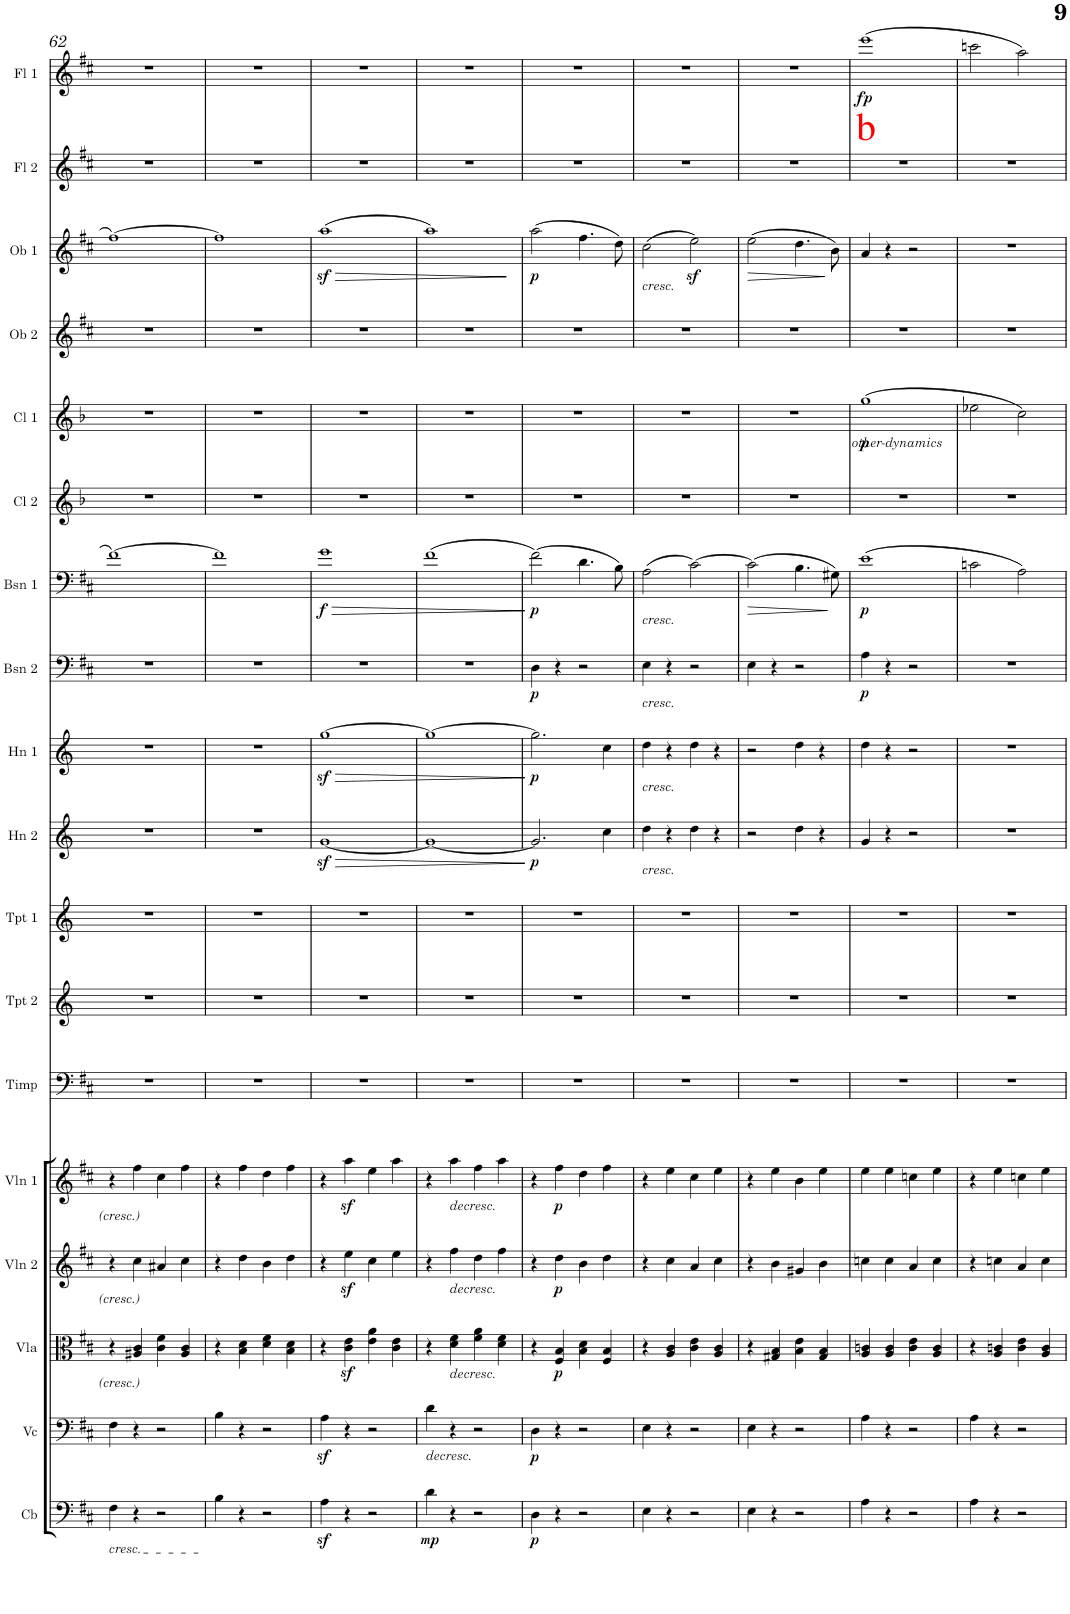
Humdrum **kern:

**kern	**dynam	**kern	**dynam	**kern	**dynam	**kern	**dynam	**kern	**dynam	**kern	**kern	**kern	**kern	**dynam	**kern	**dynam	**kern	**dynam	**kern	**dynam	**kern	**kern	**dynam	**kern	**kern	**dynam	**kern	**kern	**text	**dynam
*part18	*part18	*part17	*part17	*part16	*part16	*part15	*part15	*part14	*part14	*part13	*part12	*part11	*part10	*part10	*part9	*part9	*part8	*part8	*part7	*part7	*part6	*part5	*part5	*part4	*part3	*part3	*part2	*part1	*part1	*part1
*staff18	*staff18	*staff17	*staff17	*staff16	*staff16	*staff15	*staff15	*staff14	*staff14	*staff13	*staff12	*staff11	*staff10	*staff10	*staff9	*staff9	*staff8	*staff8	*staff7	*staff7	*staff6	*staff5	*staff5	*staff4	*staff3	*staff3	*staff2	*staff1	*staff1	*staff1
*I"Contrabass	*	*I"Violoncello	*	*I"Viola	*	*I"Violin 2	*	*I"Violin 1	*	*I"Timpani	*I"D Trumpet 2	*I"D Trumpet 1	*I"D Horn 2	*	*I"D Horn 1	*	*I"Bassoon 2	*	*I"Bassoon 1	*	*I"A Clarinet 2	*I"A Clarinet 1	*	*I"Oboe 2	*I"Oboe 1	*	*I"Flute 2	*I"Flute 1	*	*
*I'Cb	*	*I'Vc	*	*I'Vla	*	*I'Vln 2	*	*I'Vln 1	*	*I'Timp	*I'Tpt 2	*I'Tpt 1	*I'Hn 2	*	*I'Hn 1	*	*I'Bsn 2	*	*I'Bsn 1	*	*I'Cl 2	*I'Cl 1	*	*I'Ob 2	*I'Ob 1	*	*I'Fl 2	*I'Fl 1	*	*
!!LO:PB:g=z
*clefF4	*	*clefF4	*	*clefC3	*	*clefG2	*	*clefG2	*	*clefF4	*clefG2	*clefG2	*clefG2	*	*clefG2	*	*clefF4	*	*clefF4	*	*clefG2	*clefG2	*	*clefG2	*clefG2	*	*clefG2	*clefG2	*	*
*Trd7c12	*	*	*	*	*	*	*	*	*	*	*Trd-1c-2	*Trd-1c-2	*Trd6c10	*	*Trd6c10	*	*	*	*	*	*Trd2c3	*Trd2c3	*	*	*	*	*	*	*	*
*k[f#c#]	*	*k[f#c#]	*	*k[f#c#]	*	*k[f#c#]	*	*k[f#c#]	*	*k[f#c#]	*k[]	*k[]	*k[]	*	*k[]	*	*k[f#c#]	*	*k[f#c#]	*	*k[b-]	*k[b-]	*	*k[f#c#]	*k[f#c#]	*	*k[f#c#]	*k[f#c#]	*	*
*M2/2	*	*M2/2	*	*M2/2	*	*M2/2	*	*M2/2	*	*M2/2	*M2/2	*M2/2	*M2/2	*	*M2/2	*	*M2/2	*	*M2/2	*	*M2/2	*M2/2	*	*M2/2	*M2/2	*	*M2/2	*M2/2	*	*
*met(c|)	*	*met(c|)	*	*met(c|)	*	*met(c|)	*	*met(c|)	*	*met(c|)	*met(c|)	*met(c|)	*met(c|)	*	*met(c|)	*	*met(c|)	*	*met(c|)	*	*met(c|)	*met(c|)	*	*met(c|)	*met(c|)	*	*met(c|)	*met(c|)	*	*
=62	=62	=62	=62	=62	=62	=62	=62	=62	=62	=62	=62	=62	=62	=62	=62	=62	=62	=62	=62	=62	=62	=62	=62	=62	=62	=62	=62	=62	=62	=62
!LO:TX:b:i:t=cresc.	!	!	!	!	!	!	!	!	!	!	!	!	!	!	!	!	!	!	!	!	!	!	!	!	!	!	!	!	!	!
4F#\	.	4F#\	.	4r	.	4r	.	4r	.	1r	1r	1r	1r	.	1r	.	1r	.	[1f#	.	1r	1r	.	1r	[1ff#	.	1r	1r	.	.
4r	.	4r	.	4A#X/ 4c#/	.	4cc#\	.	4ff#\	.	.	.	.	.	.	.	.	.	.	.	.	.	.	.	.	.	.	.	.	.	.
2r	.	2r	.	4c#\ 4f#\	.	4a#X/	.	4cc#\	.	.	.	.	.	.	.	.	.	.	.	.	.	.	.	.	.	.	.	.	.	.
.	.	.	.	4A#/ 4c#/	.	4cc#\	.	4ff#\	.	.	.	.	.	.	.	.	.	.	.	.	.	.	.	.	.	.	.	.	.	.
=63	=63	=63	=63	=63	=63	=63	=63	=63	=63	=63	=63	=63	=63	=63	=63	=63	=63	=63	=63	=63	=63	=63	=63	=63	=63	=63	=63	=63	=63	=63
4B\	.	4B\	.	4r	.	4r	.	4r	.	1r	1r	1r	1r	.	1r	.	1r	.	1f#]	.	1r	1r	.	1r	1ff#]	.	1r	1r	.	.
4r	.	4r	.	4B\ 4d\	.	4dd\	.	4ff#\	.	.	.	.	.	.	.	.	.	.	.	.	.	.	.	.	.	.	.	.	.	.
2r	.	2r	.	4d\ 4f#\	.	4b\	.	4dd\	.	.	.	.	.	.	.	.	.	.	.	.	.	.	.	.	.	.	.	.	.	.
.	.	.	.	4B\ 4d\	.	4dd\	.	4ff#\	.	.	.	.	.	.	.	.	.	.	.	.	.	.	.	.	.	.	.	.	.	.
=64	=64	=64	=64	=64	=64	=64	=64	=64	=64	=64	=64	=64	=64	=64	=64	=64	=64	=64	=64	=64	=64	=64	=64	=64	=64	=64	=64	=64	=64	=64
!	!	!	!	!	!	!	!	!	!	!	!	!	!	!LO:HP:b	!	!LO:HP:b	!	!	!	!LO:HP:b	!	!	!	!	!	!LO:HP:b	!	!	!	!
!	!	!	!	!	!	!	!	!	!	!	!	!	!	!	!	!	!	!	!	!LO:DY:n=1:b	!	!	!	!	!	!	!	!	!	!
4Az<\	.	4Az<\	.	4r	.	4r	.	4r	.	1r	1r	1r	[1gz<	>	[1ggz<	>	1r	.	1g	> f	1r	1r	.	1r	(1aaz<	>	1r	1r	.	.
4r	.	4r	.	4c#\z< 4e\z<	.	4eez<\	.	4aaz<\	.	.	.	.	.	.	.	.	.	.	.	.	.	.	.	.	.	.	.	.	.	.
2r	.	2r	.	4e\ 4a\	.	4cc#\	.	4ee\	.	.	.	.	.	.	.	.	.	.	.	.	.	.	.	.	.	.	.	.	.	.
.	.	.	.	4c#\ 4e\	.	4ee\	.	4aa\	.	.	.	.	.	.	.	.	.	.	.	.	.	.	.	.	.	.	.	.	.	.
=65	=65	=65	=65	=65	=65	=65	=65	=65	=65	=65	=65	=65	=65	=65	=65	=65	=65	=65	=65	=65	=65	=65	=65	=65	=65	=65	=65	=65	=65	=65
!	!	!LO:TX:b:i:t=decresc.	!	!	!	!	!	!	!	!	!	!	!	!	!	!	!	!	!	!	!	!	!	!	!	!	!	!	!	!
!	!LO:DY:b	!	!	!	!	!	!	!	!	!	!	!	!	!	!	!	!	!	!	!	!	!	!	!	!	!	!	!	!	!
4d\	mp	4d\	.	4r	.	4r	.	4r	.	1r	1r	1r	1g_	.	1gg_	.	1r	.	(1f#	.	1r	1r	.	1r	1aa)	.	1r	1r	.	.
!	!	!	!	!	!	!	!	!LO:TX:b:i:t=decresc.	!	!	!	!	!	!	!	!	!	!	!	!	!	!	!	!	!	!	!	!	!	!
!	!	!	!	!	!	!LO:TX:b:i:t=decresc.	!	!	!	!	!	!	!	!	!	!	!	!	!	!	!	!	!	!	!	!	!	!	!	!
!	!	!	!	!LO:TX:b:i:t=decresc.	!	!	!	!	!	!	!	!	!	!	!	!	!	!	!	!	!	!	!	!	!	!	!	!	!	!
4r	.	4r	.	4d\ 4f#\	.	4ff#\	.	4aa\	.	.	.	.	.	.	.	.	.	.	.	.	.	.	.	.	.	.	.	.	.	.
2r	.	2r	.	4f#\ 4a\	.	4dd\	.	4ff#\	.	.	.	.	.	.	.	.	.	.	.	.	.	.	.	.	.	.	.	.	.	.
.	.	.	.	4d\ 4f#\	.	4ff#\	.	4aa\	.	.	.	.	.	.	.	.	.	.	.	.	.	.	.	.	.	.	.	.	.	.
.	.	.	.	.	.	.	.	.	.	.	.	.	.	]	.	]	.	.	.	]	.	.	.	.	.	]	.	.	.	.
=66	=66	=66	=66	=66	=66	=66	=66	=66	=66	=66	=66	=66	=66	=66	=66	=66	=66	=66	=66	=66	=66	=66	=66	=66	=66	=66	=66	=66	=66	=66
!	!LO:DY:b	!	!LO:DY:b	!	!	!	!	!	!	!	!	!	!	!LO:DY:b	!	!LO:DY:b	!	!LO:DY:b	!	!LO:DY:b	!	!	!	!	!	!LO:DY:b	!	!	!	!
4D\	p	4D\	p	4r	.	4r	.	4r	.	1r	1r	1r	2.g/]	p	2.gg\]	p	4D\	p	(2f#\)	p	1r	1r	.	1r	(2aa\	p	1r	1r	.	.
!	!	!	!	!	!LO:DY:b	!	!LO:DY:b	!	!LO:DY:b	!	!	!	!	!	!	!	!	!	!	!	!	!	!	!	!	!	!	!	!	!
4r	.	4r	.	4F#/ 4B/	p	4dd\	p	4ff#\	p	.	.	.	.	.	.	.	4r	.	.	.	.	.	.	.	.	.	.	.	.	.
2r	.	2r	.	4B\ 4d\	.	4b\	.	4dd\	.	.	.	.	.	.	.	.	2r	.	4.d\	.	.	.	.	.	4.ff#\	.	.	.	.	.
.	.	.	.	4F#/ 4B/	.	4dd\	.	4ff#\	.	.	.	.	4cc\	.	4cc\	.	.	.	.	.	.	.	.	.	.	.	.	.	.	.
.	.	.	.	.	.	.	.	.	.	.	.	.	.	.	.	.	.	.	8B\)	.	.	.	.	.	8dd\)	.	.	.	.	.
=67	=67	=67	=67	=67	=67	=67	=67	=67	=67	=67	=67	=67	=67	=67	=67	=67	=67	=67	=67	=67	=67	=67	=67	=67	=67	=67	=67	=67	=67	=67
!	!	!	!	!	!	!	!	!	!	!	!	!	!	!	!	!	!	!	!	!	!	!	!	!	!LO:TX:b:i:t=cresc.	!	!	!	!	!
!	!	!	!	!	!	!	!	!	!	!	!	!	!	!	!	!	!	!	!LO:TX:b:i:t=cresc.	!	!	!	!	!	!	!	!	!	!	!
!	!	!	!	!	!	!	!	!	!	!	!	!	!	!	!	!	!LO:TX:b:i:t=cresc.	!	!	!	!	!	!	!	!	!	!	!	!	!
!	!	!	!	!	!	!	!	!	!	!	!	!	!	!	!LO:TX:b:i:t=cresc.	!	!	!	!	!	!	!	!	!	!	!	!	!	!	!
!	!	!	!	!	!	!	!	!	!	!	!	!	!LO:TX:b:i:t=cresc.	!	!	!	!	!	!	!	!	!	!	!	!	!	!	!	!	!
4E\	.	4E\	.	4r	.	4r	.	4r	.	1r	1r	1r	4dd\	.	4dd\	.	4E\	.	(2A\	.	1r	1r	.	1r	(2cc#\	.	1r	1r	.	.
4r	.	4r	.	4A/ 4c#/	.	4cc#\	.	4ee\	.	.	.	.	4r	.	4r	.	4r	.	.	.	.	.	.	.	.	.	.	.	.	.
2r	.	2r	.	4c#\ 4e\	.	4a/	.	4cc#\	.	.	.	.	4dd\	.	4dd\	.	2r	.	[2c#\)	.	.	.	.	.	2eez<\)	.	.	.	.	.
.	.	.	.	4A/ 4c#/	.	4cc#\	.	4ee\	.	.	.	.	4r	.	4r	.	.	.	.	.	.	.	.	.	.	.	.	.	.	.
=68	=68	=68	=68	=68	=68	=68	=68	=68	=68	=68	=68	=68	=68	=68	=68	=68	=68	=68	=68	=68	=68	=68	=68	=68	=68	=68	=68	=68	=68	=68
!	!	!	!	!	!	!	!	!	!	!	!	!	!	!	!	!	!	!	!	!LO:HP:b	!	!	!	!	!	!LO:HP:b	!	!	!	!
4E\	.	4E\	.	4r	.	4r	.	4r	.	1r	1r	1r	2r	.	2r	.	4E\	.	(2c#\]	>	1r	1r	.	1r	(2ee\	>	1r	1r	.	.
4r	.	4r	.	4G#X/ 4B/	.	4b\	.	4ee\	.	.	.	.	.	.	.	.	4r	.	.	.	.	.	.	.	.	.	.	.	.	.
2r	.	2r	.	4B\ 4e\	.	4g#X/	.	4b\	.	.	.	.	4dd\	.	4dd\	.	2r	.	4.B\	.	.	.	.	.	4.dd\	.	.	.	.	.
.	.	.	.	4G#/ 4B/	.	4b\	.	4ee\	.	.	.	.	4r	.	4r	.	.	.	.	.	.	.	.	.	.	.	.	.	.	.
.	.	.	.	.	.	.	.	.	.	.	.	.	.	.	.	.	.	.	8G#X\)	]	.	.	.	.	8b\)	]	.	.	.	.
=69	=69	=69	=69	=69	=69	=69	=69	=69	=69	=69	=69	=69	=69	=69	=69	=69	=69	=69	=69	=69	=69	=69	=69	=69	=69	=69	=69	=69	=69	=69
!	!	!	!	!	!	!	!	!	!	!	!	!	!	!	!	!	!	!LO:DY:b	!	!LO:DY:b	!	!	!LO:DY:b	!	!	!	!	!	!LO:LY:b:color=#FF0000	!
!	!	!	!	!	!	!	!	!	!	!	!	!	!	!	!	!	!	!	!	!	!	!	!LO:DY:n=1:b	!	!	!	!	!	!	!LO:DY:b
4A\	.	4A\	.	4A/ 4cn/	.	4ccn\	.	4ee\	.	1r	1r	1r	4g/	.	4dd\	.	4A\	p	(1e	p	1r	(1gg	other-dynamics p	1r	4a/	.	1r	(1eee	b	fp
4r	.	4r	.	4A/ 4c/	.	4cc\	.	4ee\	.	.	.	.	4r	.	4r	.	4r	.	.	.	.	.	.	.	4r	.	.	.	.	.
2r	.	2r	.	4c\ 4e\	.	4a/	.	4ccn\	.	.	.	.	2r	.	2r	.	2r	.	.	.	.	.	.	.	2r	.	.	.	.	.
.	.	.	.	4A/ 4c/	.	4cc\	.	4ee\	.	.	.	.	.	.	.	.	.	.	.	.	.	.	.	.	.	.	.	.	.	.
=70	=70	=70	=70	=70	=70	=70	=70	=70	=70	=70	=70	=70	=70	=70	=70	=70	=70	=70	=70	=70	=70	=70	=70	=70	=70	=70	=70	=70	=70	=70
4A\	.	4A\	.	4r	.	4r	.	4r	.	1r	1r	1r	1r	.	1r	.	1r	.	2cn\	.	1r	2ee-X\	.	1r	1r	.	1r	2cccn\	.	.
4r	.	4r	.	4A/ 4cn/	.	4ccn\	.	4ee\	.	.	.	.	.	.	.	.	.	.	.	.	.	.	.	.	.	.	.	.	.	.
2r	.	2r	.	4c\ 4e\	.	4a/	.	4ccn\	.	.	.	.	.	.	.	.	.	.	2A\)	.	.	2cc\)	.	.	.	.	.	2aa\)	.	.
.	.	.	.	4A/ 4c/	.	4cc\	.	4ee\	.	.	.	.	.	.	.	.	.	.	.	.	.	.	.	.	.	.	.	.	.	.
=	=	=	=	=	=	=	=	=	=	=	=	=	=	=	=	=	=	=	=	=	=	=	=	=	=	=	=	=	=	=
*-	*-	*-	*-	*-	*-	*-	*-	*-	*-	*-	*-	*-	*-	*-	*-	*-	*-	*-	*-	*-	*-	*-	*-	*-	*-	*-	*-	*-	*-	*-
